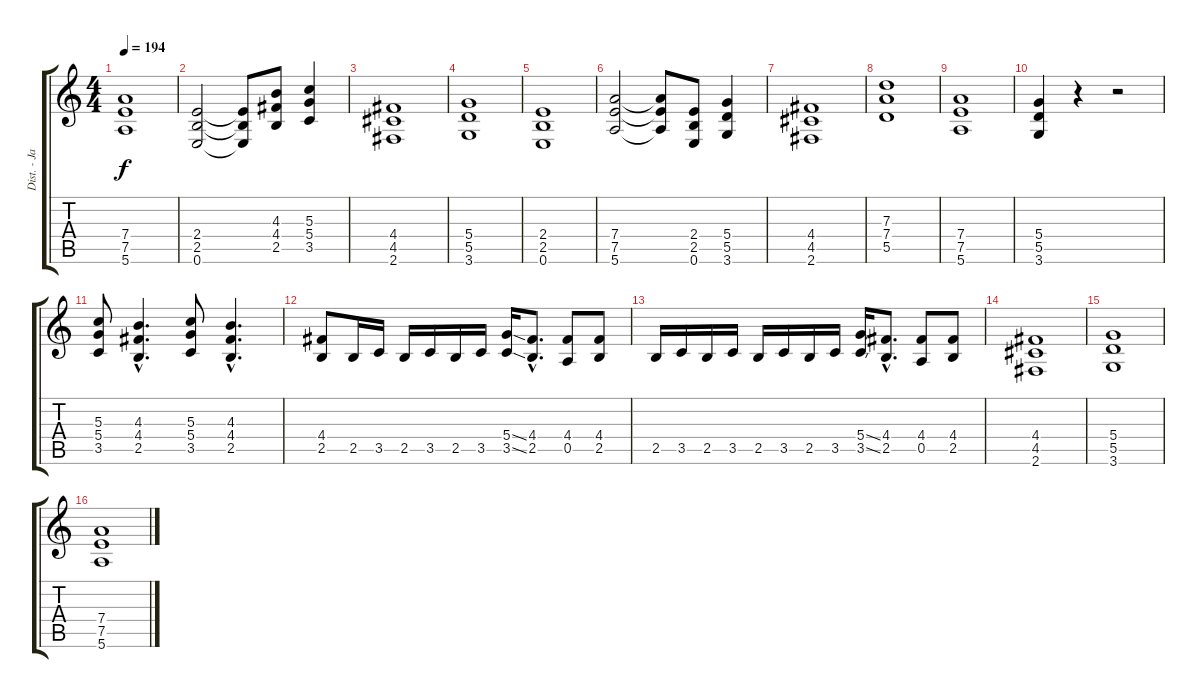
\track ("Dist. - James" "Dist. - Ja") {instrument distortionguitar}
\staff {score tabs}
\tuning (E4 B3 G3 D3 A2 E2) {hide}
\ts (4 4)
\tempo 194
\clef g2
\ks c
(7.4 7.5 5.6).1{dy f} |
(2.4 2.5 0.6).2 (2.4{t} 2.5{t} 0.6{t}).8 (4.3 4.4 2.5).8 (5.3 5.4 3.5).4 |
(4.4 4.5 2.6).1 |
(5.4 5.5 3.6).1 |
(2.4 2.5 0.6).1 |
(7.4 7.5 5.6).2 (7.4{t} 7.5{t} 5.6{t}).8 (2.4 2.5 0.6).8 (5.4 5.5 3.6).4 |
(4.4 4.5 2.6).1 |
(7.3 7.4 5.5).1 |
(7.4 7.5 5.6).1 |
(5.4 5.5 3.6).4 r.4 r.2 |
(5.3 5.4 3.5).8 (4.3{hac} 4.4{hac} 2.5{hac}).4{d} (5.3 5.4 3.5).8 (4.3{hac} 4.4{hac} 2.5{hac}).4{d} |
(4.4 2.5).8 2.5.16 3.5.16 2.5.16 3.5.16 2.5.16 3.5.16 (5.4{ss} 3.5{ss}).16 (4.4{hac} 2.5{hac}).8{d} (4.4 0.5).8 (4.4 2.5).8 |
2.5.16 3.5.16 2.5.16 3.5.16 2.5.16 3.5.16 2.5.16 3.5.16 (5.4{ss} 3.5{ss}).16 (4.4{hac} 2.5{hac}).8{d} (4.4 0.5).8 (4.4 2.5).8 |
(4.4 4.5 2.6).1 |
(5.4 5.5 3.6).1 |
(7.4 7.5 5.6).1
